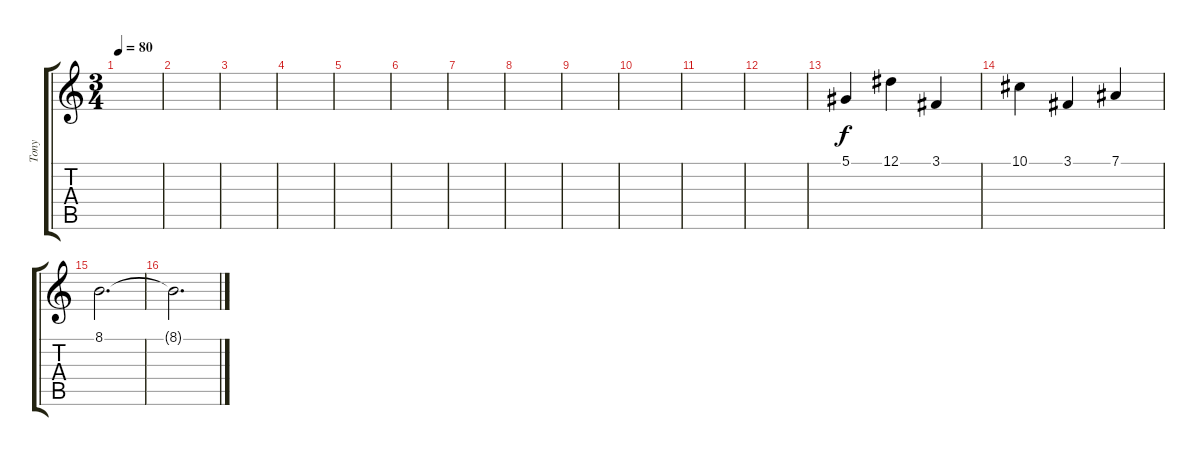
\track ("Tony" "Tony") {instrument acousticgrandpiano}
\staff {score tabs}
\tuning (Eb4 Bb3 Gb3 Db3 Ab2 Eb2) {hide}
\ts (3 4)
\section ("" "")
\tempo 80
\clef g2
\ks c
|
|
|
|
|
|
|
|
|
|
|
|
5.1.4 12.1.4 3.1.4 |
10.1.4 3.1.4 7.1.4 |
8.1.2{d} |
8.1{t}.2{d}
